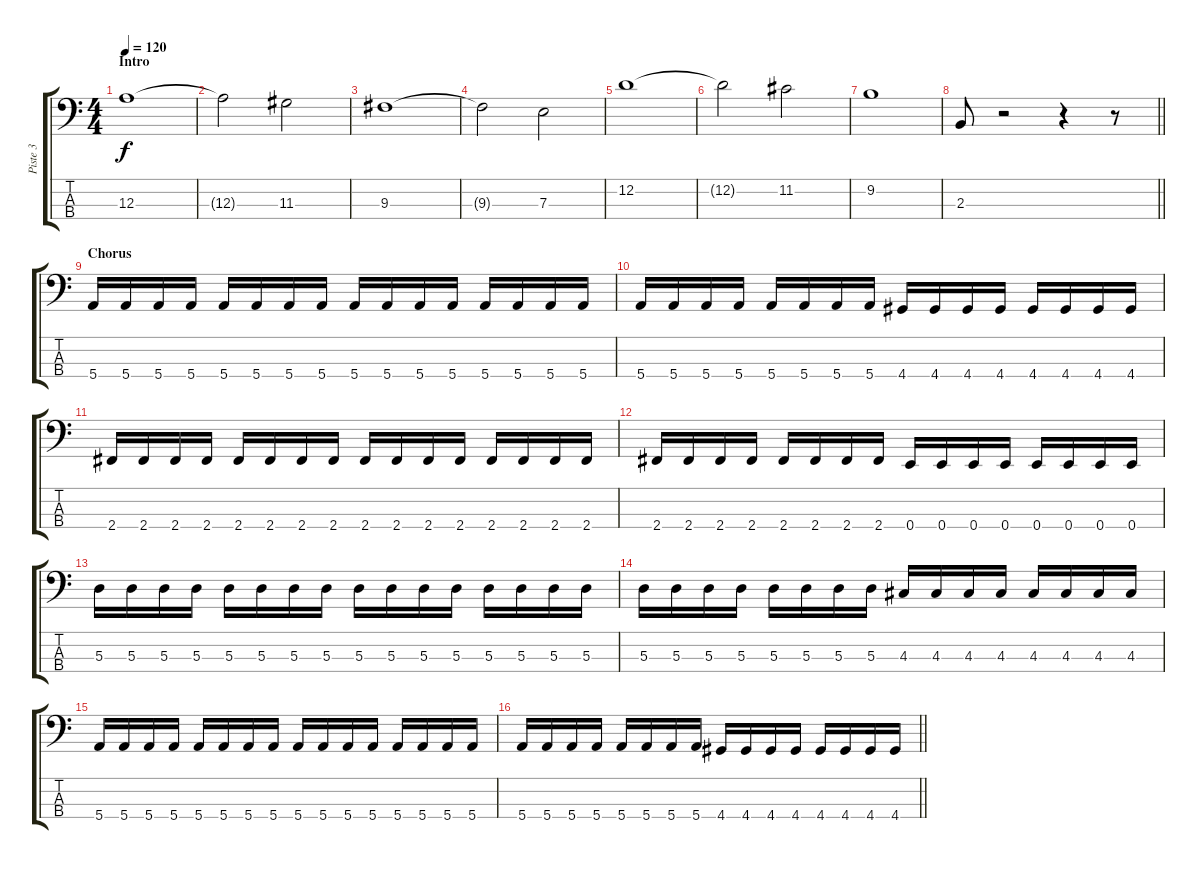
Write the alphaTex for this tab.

\track ("Piste 3" "Piste 3") {instrument electricbasspick}
\staff {score tabs}
\tuning (G2 D2 A1 E1) {hide}
\ts (4 4)
\section ("" "Intro")
\tempo 120
\clef f4
\ks c
12.3.1{dy f instrument electricbasspick} |
12.3{t}.2 11.3.2 |
9.3.1 |
9.3{t}.2 7.3.2 |
12.2.1 |
12.2{t}.2 11.2.2 |
9.2.1 |
\barLineRight lightlight
2.3.8 r.2 r.4 r.8 |
\section ("" "Chorus")
5.4.16 5.4.16 5.4.16 5.4.16 5.4.16 5.4.16 5.4.16 5.4.16 5.4.16 5.4.16 5.4.16 5.4.16 5.4.16 5.4.16 5.4.16 5.4.16 |
5.4.16 5.4.16 5.4.16 5.4.16 5.4.16 5.4.16 5.4.16 5.4.16 4.4.16 4.4.16 4.4.16 4.4.16 4.4.16 4.4.16 4.4.16 4.4.16 |
2.4.16 2.4.16 2.4.16 2.4.16 2.4.16 2.4.16 2.4.16 2.4.16 2.4.16 2.4.16 2.4.16 2.4.16 2.4.16 2.4.16 2.4.16 2.4.16 |
2.4.16 2.4.16 2.4.16 2.4.16 2.4.16 2.4.16 2.4.16 2.4.16 0.4.16 0.4.16 0.4.16 0.4.16 0.4.16 0.4.16 0.4.16 0.4.16 |
5.3.16 5.3.16 5.3.16 5.3.16 5.3.16 5.3.16 5.3.16 5.3.16 5.3.16 5.3.16 5.3.16 5.3.16 5.3.16 5.3.16 5.3.16 5.3.16 |
5.3.16 5.3.16 5.3.16 5.3.16 5.3.16 5.3.16 5.3.16 5.3.16 4.3.16 4.3.16 4.3.16 4.3.16 4.3.16 4.3.16 4.3.16 4.3.16 |
5.4.16 5.4.16 5.4.16 5.4.16 5.4.16 5.4.16 5.4.16 5.4.16 5.4.16 5.4.16 5.4.16 5.4.16 5.4.16 5.4.16 5.4.16 5.4.16 |
\barLineRight lightlight
5.4.16 5.4.16 5.4.16 5.4.16 5.4.16 5.4.16 5.4.16 5.4.16 4.4.16 4.4.16 4.4.16 4.4.16 4.4.16 4.4.16 4.4.16 4.4.16
